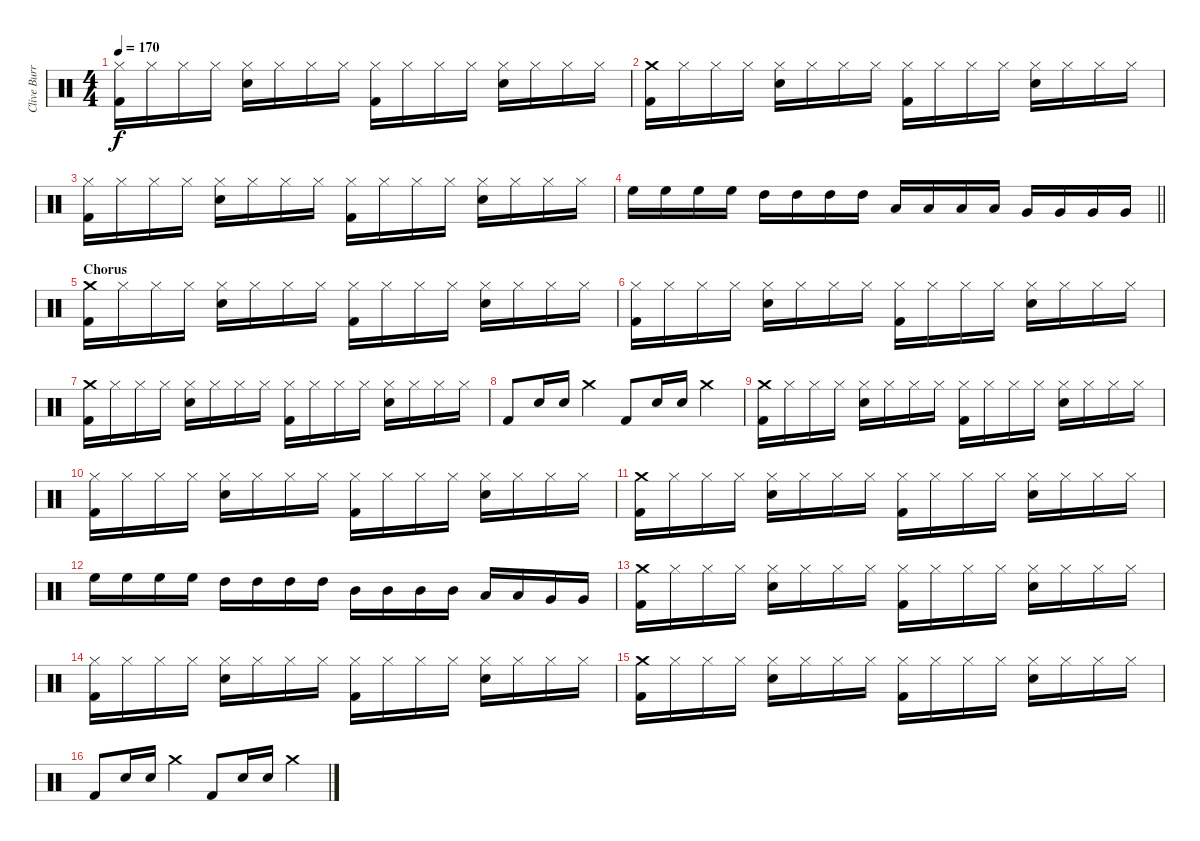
\track ("Clive Burr" "Clive Burr") {instrument percussion}
\staff {score}
\articulation defaults
\ts (4 4)
\tempo 170
\clef neutral
\ks c
("Hi-Hat (closed)" "Kick (hit) 2").16{dy f} "Hi-Hat (closed)".16 "Hi-Hat (closed)".16 "Hi-Hat (closed)".16 ("Hi-Hat (closed)" "Electric Snare (hit)").16 "Hi-Hat (closed)".16 "Hi-Hat (closed)".16 "Hi-Hat (closed)".16 ("Hi-Hat (closed)" "Kick (hit) 2").16 "Hi-Hat (closed)".16 "Hi-Hat (closed)".16 "Hi-Hat (closed)".16 ("Hi-Hat (closed)" "Electric Snare (hit)").16 "Hi-Hat (closed)".16 "Hi-Hat (closed)".16 "Hi-Hat (closed)".16 |
("Crash medium (hit)" "Kick (hit) 2").16 "Hi-Hat (closed)".16 "Hi-Hat (closed)".16 "Hi-Hat (closed)".16 ("Hi-Hat (closed)" "Electric Snare (hit)").16 "Hi-Hat (closed)".16 "Hi-Hat (closed)".16 "Hi-Hat (closed)".16 ("Hi-Hat (closed)" "Kick (hit) 2").16 "Hi-Hat (closed)".16 "Hi-Hat (closed)".16 "Hi-Hat (closed)".16 ("Hi-Hat (closed)" "Electric Snare (hit)").16 "Hi-Hat (closed)".16 "Hi-Hat (closed)".16 "Hi-Hat (closed)".16 |
("Hi-Hat (closed)" "Kick (hit) 2").16 "Hi-Hat (closed)".16 "Hi-Hat (closed)".16 "Hi-Hat (closed)".16 ("Hi-Hat (closed)" "Electric Snare (hit)").16 "Hi-Hat (closed)".16 "Hi-Hat (closed)".16 "Hi-Hat (closed)".16 ("Hi-Hat (closed)" "Kick (hit) 2").16 "Hi-Hat (closed)".16 "Hi-Hat (closed)".16 "Hi-Hat (closed)".16 ("Hi-Hat (closed)" "Electric Snare (hit)").16 "Hi-Hat (closed)".16 "Hi-Hat (closed)".16 "Hi-Hat (closed)".16 |
\barLineRight lightlight "High Floor Tom (hit)".16 "High Floor Tom (hit)".16 "High Floor Tom (hit)".16 "High Floor Tom (hit)".16 "High Tom (hit)".16 "High Tom (hit)".16 "High Tom (hit)".16 "High Tom (hit)".16 "Low Tom (hit)".16 "Low Tom (hit)".16 "Low Tom (hit)".16 "Low Tom (hit)".16 "Very Low Tom (hit)".16 "Very Low Tom (hit)".16 "Very Low Tom (hit)".16 "Very Low Tom (hit)".16
|
\section ("" "Chorus")
("Crash medium (hit)" "Kick (hit) 2").16 "Hi-Hat (closed)".16 "Hi-Hat (closed)".16 "Hi-Hat (closed)".16 ("Hi-Hat (closed)" "Electric Snare (hit)").16 "Hi-Hat (closed)".16 "Hi-Hat (closed)".16 "Hi-Hat (closed)".16 ("Hi-Hat (closed)" "Kick (hit) 2").16 "Hi-Hat (closed)".16 "Hi-Hat (closed)".16 "Hi-Hat (closed)".16 ("Hi-Hat (closed)" "Electric Snare (hit)").16 "Hi-Hat (closed)".16 "Hi-Hat (closed)".16 "Hi-Hat (closed)".16 |
("Hi-Hat (closed)" "Kick (hit) 2").16 "Hi-Hat (closed)".16 "Hi-Hat (closed)".16 "Hi-Hat (closed)".16 ("Hi-Hat (closed)" "Electric Snare (hit)").16 "Hi-Hat (closed)".16 "Hi-Hat (closed)".16 "Hi-Hat (closed)".16 ("Hi-Hat (closed)" "Kick (hit) 2").16 "Hi-Hat (closed)".16 "Hi-Hat (closed)".16 "Hi-Hat (closed)".16 ("Hi-Hat (closed)" "Electric Snare (hit)").16 "Hi-Hat (closed)".16 "Hi-Hat (closed)".16 "Hi-Hat (closed)".16 |
("Crash medium (hit)" "Kick (hit) 2").16 "Hi-Hat (closed)".16 "Hi-Hat (closed)".16 "Hi-Hat (closed)".16 ("Hi-Hat (closed)" "Electric Snare (hit)").16 "Hi-Hat (closed)".16 "Hi-Hat (closed)".16 "Hi-Hat (closed)".16 ("Hi-Hat (closed)" "Kick (hit) 2").16 "Hi-Hat (closed)".16 "Hi-Hat (closed)".16 "Hi-Hat (closed)".16 ("Hi-Hat (closed)" "Electric Snare (hit)").16 "Hi-Hat (closed)".16 "Hi-Hat (closed)".16 "Hi-Hat (closed)".16 |
"Kick (hit) 2".8 "Electric Snare (hit)".16 "Electric Snare (hit)".16 "Crash medium (hit)".4 "Kick (hit) 2".8 "Electric Snare (hit)".16 "Electric Snare (hit)".16 "Crash medium (hit)".4 |
("Crash medium (hit)" "Kick (hit) 2").16 "Hi-Hat (closed)".16 "Hi-Hat (closed)".16 "Hi-Hat (closed)".16 ("Hi-Hat (closed)" "Electric Snare (hit)").16 "Hi-Hat (closed)".16 "Hi-Hat (closed)".16 "Hi-Hat (closed)".16 ("Hi-Hat (closed)" "Kick (hit) 2").16 "Hi-Hat (closed)".16 "Hi-Hat (closed)".16 "Hi-Hat (closed)".16 ("Hi-Hat (closed)" "Electric Snare (hit)").16 "Hi-Hat (closed)".16 "Hi-Hat (closed)".16 "Hi-Hat (closed)".16 |
("Hi-Hat (closed)" "Kick (hit) 2").16 "Hi-Hat (closed)".16 "Hi-Hat (closed)".16 "Hi-Hat (closed)".16 ("Hi-Hat (closed)" "Electric Snare (hit)").16 "Hi-Hat (closed)".16 "Hi-Hat (closed)".16 "Hi-Hat (closed)".16 ("Hi-Hat (closed)" "Kick (hit) 2").16 "Hi-Hat (closed)".16 "Hi-Hat (closed)".16 "Hi-Hat (closed)".16 ("Hi-Hat (closed)" "Electric Snare (hit)").16 "Hi-Hat (closed)".16 "Hi-Hat (closed)".16 "Hi-Hat (closed)".16 |
("Crash medium (hit)" "Kick (hit) 2").16 "Hi-Hat (closed)".16 "Hi-Hat (closed)".16 "Hi-Hat (closed)".16 ("Hi-Hat (closed)" "Electric Snare (hit)").16 "Hi-Hat (closed)".16 "Hi-Hat (closed)".16 "Hi-Hat (closed)".16 ("Hi-Hat (closed)" "Kick (hit) 2").16 "Hi-Hat (closed)".16 "Hi-Hat (closed)".16 "Hi-Hat (closed)".16 ("Hi-Hat (closed)" "Electric Snare (hit)").16 "Hi-Hat (closed)".16 "Hi-Hat (closed)".16 "Hi-Hat (closed)".16 |
"High Floor Tom (hit)".16 "High Floor Tom (hit)".16 "High Floor Tom (hit)".16 "High Floor Tom (hit)".16 "High Tom (hit)".16 "High Tom (hit)".16 "High Tom (hit)".16 "High Tom (hit)".16 "Mid Tom (hit)".16 "Mid Tom (hit)".16 "Mid Tom (hit)".16 "Mid Tom (hit)".16 "Low Tom (hit)".16 "Low Tom (hit)".16 "Very Low Tom (hit)".16 "Very Low Tom (hit)".16 |
("Crash medium (hit)" "Kick (hit) 2").16 "Hi-Hat (closed)".16 "Hi-Hat (closed)".16 "Hi-Hat (closed)".16 ("Hi-Hat (closed)" "Electric Snare (hit)").16 "Hi-Hat (closed)".16 "Hi-Hat (closed)".16 "Hi-Hat (closed)".16 ("Hi-Hat (closed)" "Kick (hit) 2").16 "Hi-Hat (closed)".16 "Hi-Hat (closed)".16 "Hi-Hat (closed)".16 ("Hi-Hat (closed)" "Electric Snare (hit)").16 "Hi-Hat (closed)".16 "Hi-Hat (closed)".16 "Hi-Hat (closed)".16 |
("Hi-Hat (closed)" "Kick (hit) 2").16 "Hi-Hat (closed)".16 "Hi-Hat (closed)".16 "Hi-Hat (closed)".16 ("Hi-Hat (closed)" "Electric Snare (hit)").16 "Hi-Hat (closed)".16 "Hi-Hat (closed)".16 "Hi-Hat (closed)".16 ("Hi-Hat (closed)" "Kick (hit) 2").16 "Hi-Hat (closed)".16 "Hi-Hat (closed)".16 "Hi-Hat (closed)".16 ("Hi-Hat (closed)" "Electric Snare (hit)").16 "Hi-Hat (closed)".16 "Hi-Hat (closed)".16 "Hi-Hat (closed)".16 |
("Crash medium (hit)" "Kick (hit) 2").16 "Hi-Hat (closed)".16 "Hi-Hat (closed)".16 "Hi-Hat (closed)".16 ("Hi-Hat (closed)" "Electric Snare (hit)").16 "Hi-Hat (closed)".16 "Hi-Hat (closed)".16 "Hi-Hat (closed)".16 ("Hi-Hat (closed)" "Kick (hit) 2").16 "Hi-Hat (closed)".16 "Hi-Hat (closed)".16 "Hi-Hat (closed)".16 ("Hi-Hat (closed)" "Electric Snare (hit)").16 "Hi-Hat (closed)".16 "Hi-Hat (closed)".16 "Hi-Hat (closed)".16 |
"Kick (hit) 2".8 "Electric Snare (hit)".16 "Electric Snare (hit)".16 "Crash medium (hit)".4 "Kick (hit) 2".8 "Electric Snare (hit)".16 "Electric Snare (hit)".16 "Crash medium (hit)".4
